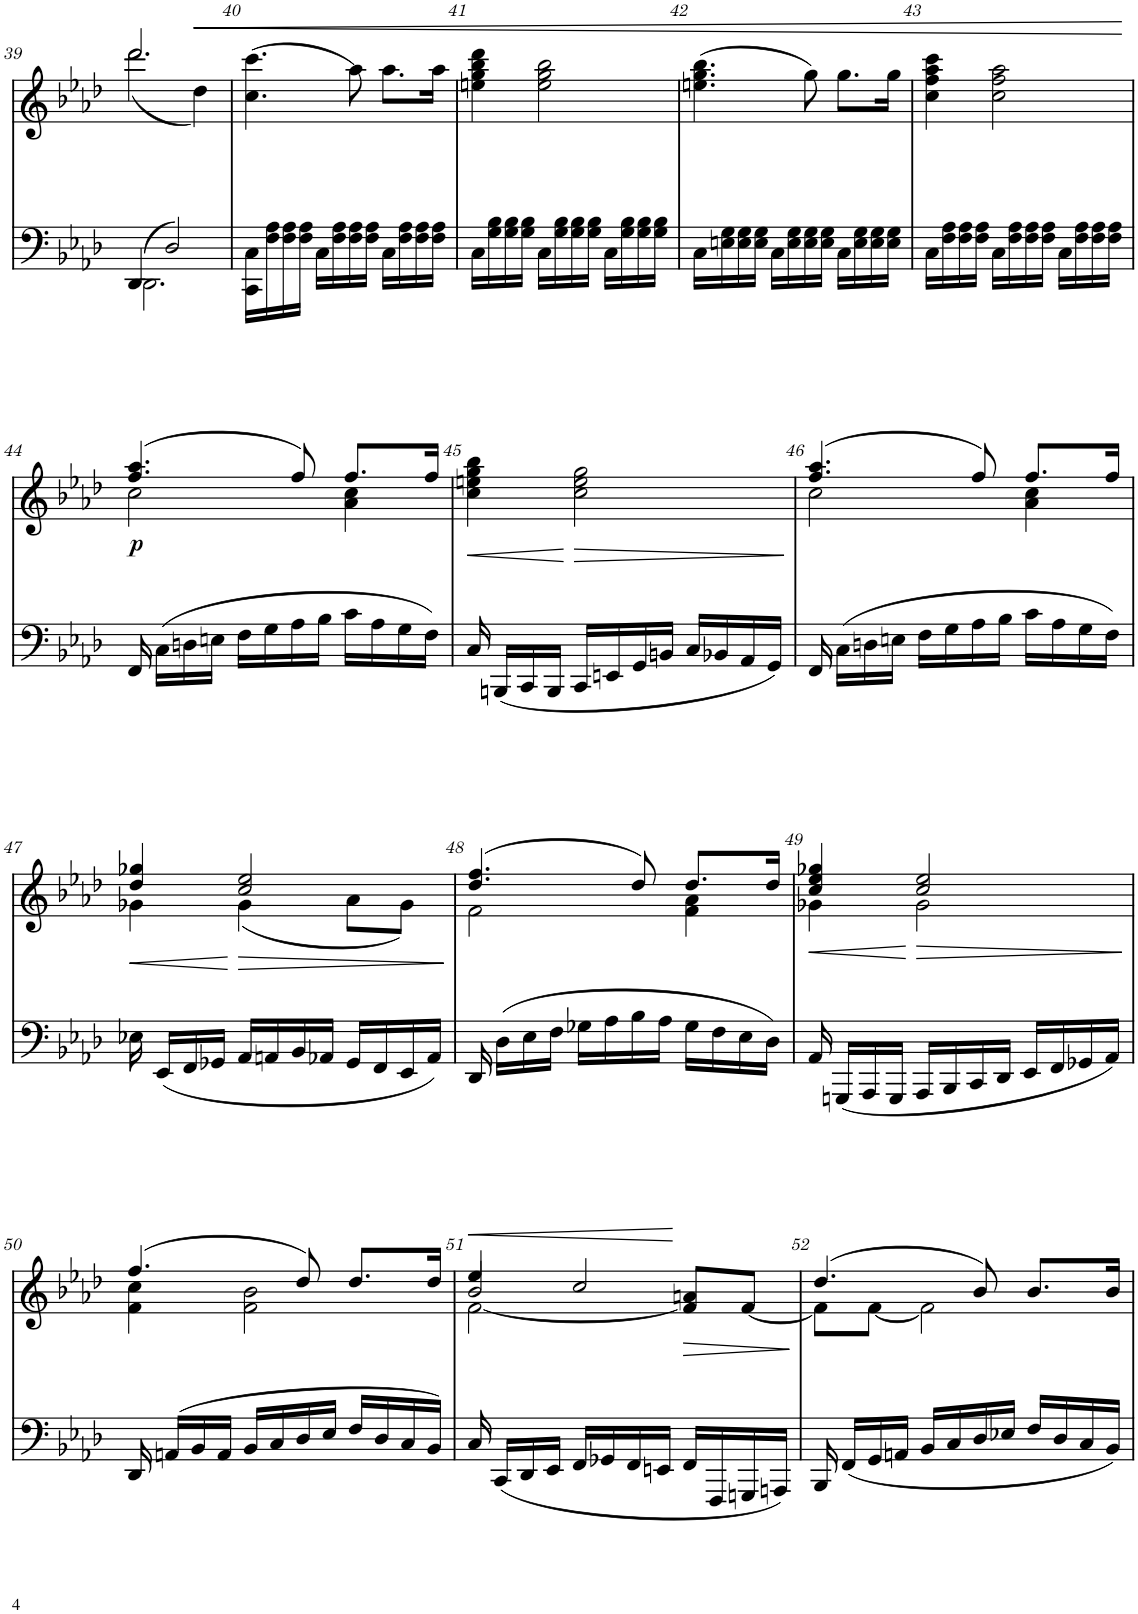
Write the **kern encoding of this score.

**kern	**kern	**text	**dynam
*part2	*part1	*part1	*part1
*staff2	*staff1	*staff1	*staff1
*I"Piano	*I"Piano	*	*
*I'Pno	*I'Pno	*	*
!!LO:PB:g=z
*clefF4	*clefG2	*	*
*k[b-e-a-d-]	*k[b-e-a-d-]	*	*
*A-:	*A-:	*	*
*M3/4	*M3/4	*	*
=39	=39	=39	=39
*^	*^	*	*
*	*	*	*^	*	*
(4DD-/	2.DD-\	2.ddd-/	(2.ddd-\	2ryy	.	.
2D-/)	.	.	.	.	.	.
!	!	!	!	!	!	!LO:HP:b
.	.	.	.	4dd-\)	.	<
*v	*v	*	*	*	*	*
*	*	*v	*v	*	*
=40	=40	=40	=40	=40
16CC\ 16C\LL	(>4.cc\ 4.ccc\	4.ryy	.	.
16F\ 16A-\	.	.	.	.
16F\ 16A-\	.	.	.	.
16F\ 16A-\JJ	.	.	.	.
16C\LL	.	.	.	.
16F\ 16A-\	.	.	.	.
16F\ 16A-\	4.ryy)	8aa-\	.	.
16F\ 16A-\JJ	.	.	.	.
16C\LL	.	8.aa-\L	.	.
16F\ 16A-\	.	.	.	.
16F\ 16A-\	.	.	.	.
16F\ 16A-\JJ	.	16aa-\Jk	.	.
*	*v	*v	*	*
=41	=41	=41	=41
16C\LL	4een\ 4gg\ 4bb-\ 4ddd-\	.	.
16G\ 16B-\	.	.	.
16G\ 16B-\	.	.	.
16G\ 16B-\JJ	.	.	.
16C\LL	2ee\ 2gg\ 2bb-\	.	.
16G\ 16B-\	.	.	.
16G\ 16B-\	.	.	.
16G\ 16B-\JJ	.	.	.
16C\LL	.	.	.
16G\ 16B-\	.	.	.
16G\ 16B-\	.	.	.
16G\ 16B-\JJ	.	.	.
=42	=42	=42	=42
16C\LL	(4.een\ 4.gg\ 4.bb-\	.	.
16En\ 16G\	.	.	.
16E\ 16G\	.	.	.
16E\ 16G\JJ	.	.	.
16C\LL	.	.	.
16E\ 16G\	.	.	.
16E\ 16G\	8gg\)	.	.
16E\ 16G\JJ	.	.	.
16C\LL	8.gg\L	.	.
16E\ 16G\	.	.	.
16E\ 16G\	.	.	.
16E\ 16G\JJ	16gg\Jk	.	.
=43	=43	=43	=43
16C\LL	4cc\ 4ff\ 4aa-\ 4ccc\	.	.
16F\ 16A-\	.	.	.
16F\ 16A-\	.	.	.
16F\ 16A-\JJ	.	.	.
16C\LL	2cc\ 2ff\ 2aa-\	.	.
16F\ 16A-\	.	.	.
16F\ 16A-\	.	.	.
16F\ 16A-\JJ	.	.	.
16C\LL	.	.	.
16F\ 16A-\	.	.	.
16F\ 16A-\	.	.	.
16F\ 16A-\JJ	.	.	.
.	.	.	[
!!LO:LB:g=z
=44	=44	=44	=44
*	*^	*	*
!	!	!	!LO:LY:b	!
16FF/	(4.ff/ 4.aa-/	2cc\	.	.
(16C\LL	.	.	.	.
16Dn\	.	.	.	.
16En\JJ	.	.	.	.
16F\LL	.	.	.	.
16G\	.	.	.	.
16A-\	8ff/)	.	.	.
16B-\JJ	.	.	.	.
16c\LL	8.ff/L	4a-\ 4cc\	.	.
16A-\	.	.	.	.
16G\	.	.	.	.
16F\JJ)	16ff/Jk	.	.	.
*	*v	*v	*	*
=45	=45	=45	=45
!	!	!	!LO:HP:b
16C/	4cc\ 4een\ 4gg\ 4bb-\	.	<
(16BBBn/LL	.	.	.
16CC/	.	.	.
16BBB/JJ	.	.	.
!	!	!	!LO:HP:n=1:b
16CC/LL	2cc\ 2ee\ 2gg\	.	[ >
16EEn/	.	.	.
16GG/	.	.	.
16BBn/JJ	.	.	.
16C/LL	.	.	.
16BB-X/	.	.	.
16AA-/	.	.	.
16GG/JJ)	.	.	.
.	.	.	]
=46	=46	=46	=46
*	*^	*	*
16FF/	(4.ff/ 4.aa-/	2cc\	.	.
(16C\LL	.	.	.	.
16Dn\	.	.	.	.
16En\JJ	.	.	.	.
16F\LL	.	.	.	.
16G\	.	.	.	.
16A-\	8ff/)	.	.	.
16B-\JJ	.	.	.	.
16c\LL	8.ff/L	4a-\ 4cc\	.	.
16A-\	.	.	.	.
16G\	.	.	.	.
16F\JJ)	16ff/Jk	.	.	.
!!LO:LB:g=z	!!
=47	=47	=47	=47	=47
!	!	!	!	!LO:HP:b
16E-X\	4dd-/ 4gg-X/	4g-X\	.	<
(16EE-/LL	.	.	.	.
16FF/	.	.	.	.
16GG-X/JJ	.	.	.	.
!	!	!	!	!LO:HP:n=1:b
16AA-/LL	2cc/ 2ee-/	(4g-\	.	[ >
16AAn/	.	.	.	.
16BB-/	.	.	.	.
16AA-X/JJ	.	.	.	.
16GG-/LL	.	8a-\L	.	.
16FF/	.	.	.	.
16EE-/	.	8g-\J)	.	.
16AA-/JJ)	.	.	.	.
*	*v	*v	*	*
.	.	.	]
=48	=48	=48	=48
*	*^	*	*
16DD-/	(4.dd-/ 4.ff/	2f\	.	.
(16D-\LL	.	.	.	.
16E-\	.	.	.	.
16F\JJ	.	.	.	.
16G-X\LL	.	.	.	.
16A-\	.	.	.	.
16B-\	8dd-/)	.	.	.
16A-\JJ	.	.	.	.
16G-\LL	8.dd-/L	4f\ 4a-\	.	.
16F\	.	.	.	.
16E-\	.	.	.	.
16D-\JJ)	16dd-/Jk	.	.	.
=49	=49	=49	=49	=49
!	!	!	!	!LO:HP:b
16AA-/	4cc/ 4ee-/ 4gg-X/	4g-X\	.	<
(16GGGn/LL	.	.	.	.
16AAA-/	.	.	.	.
16GGG/JJ	.	.	.	.
!	!	!	!	!LO:HP:n=1:b
16AAA-/LL	2cc/ 2ee-/	2g-\	.	[ >
16BBB-/	.	.	.	.
16CC/	.	.	.	.
16DD-/JJ	.	.	.	.
16EE-/LL	.	.	.	.
16FF/	.	.	.	.
16GG-X/	.	.	.	.
16AA-/JJ)	.	.	.	.
*	*v	*v	*	*
.	.	.	]
!!LO:LB:g=z
=50	=50	=50	=50
*	*^	*	*
16DD-/	(4.ff/	4f\ 4cc\	.	.
(>16AAn/LL	.	.	.	.
16BB-/	.	.	.	.
16AA/JJ	.	.	.	.
16BB-/LL	.	2f\ 2b-\	.	.
16C/	.	.	.	.
16D-/	8dd-/)	.	.	.
16E-/JJ	.	.	.	.
16F/LL	8.dd-/L	.	.	.
16D-/	.	.	.	.
16C/	.	.	.	.
16BB-/JJ)	16dd-/Jk	.	.	.
*	*v	*v	*	*
=51	=51	=51	=51
!	!	!	!LO:HP:b
*	*^	*	*
*	*	*^	*	*
16C/	4ee-/	[2f\	2b-/	.	<
(16CC/LL	.	.	.	.	.
16DD-/	.	.	.	.	.
16EE-/JJ	.	.	.	.	.
16FF/LL	2cc/	.	.	.	.
16GG-X/	.	.	.	.	.
16FF/	.	.	.	.	.
16EEn/JJ	.	.	.	.	.
16FF/LL	.	8f/] 8an/L	4ryy	.	[
16FFF/	.	.	.	.	.
16GGGn/	.	[<8f/J	.	.	.
16AAAn/JJ)	.	.	.	.	.
*	*	*v	*v	*	*
=52	=52	=52	=52	=52
16BBB-/	(4.dd-/	8f\L]	.	.
(16FF/LL	.	.	.	.
16GG/	.	[8f\J	.	.
16AAn/JJ	.	.	.	.
16BB-/LL	.	2f\]	.	.
16C/	.	.	.	.
16D-/	8b-/)	.	.	.
16E-X/JJ	.	.	.	.
16F/LL	8.b-/L	.	.	.
16D-/	.	.	.	.
16C/	.	.	.	.
16BB-/JJ)	16b-/Jk	.	.	.
*	*v	*v	*	*
=	=	=	=
*-	*-	*-	*-
